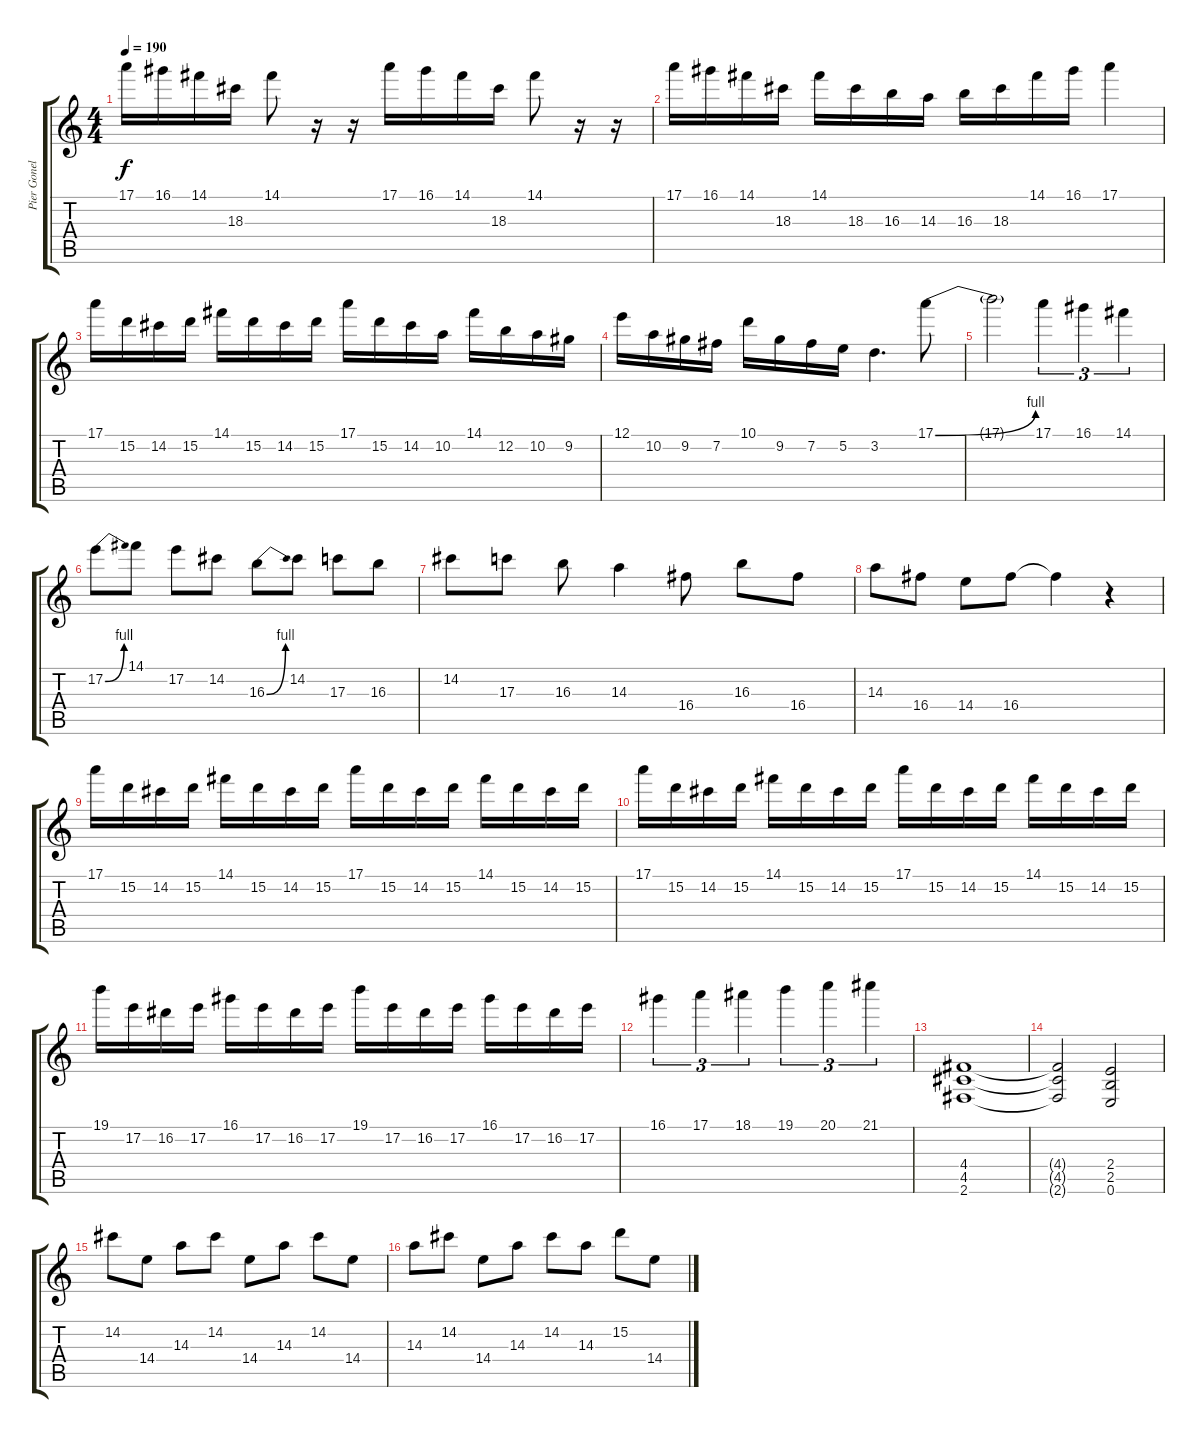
\track ("Pier Gonella guitar 1" "Pier Gonel") {instrument overdrivenguitar}
\staff {score tabs}
\tuning (E4 B3 G3 D3 A2 E2) {hide}
\ts (4 4)
\tempo 190
\clef g2
\ks c
17.1.16{dy f} 16.1.16 14.1.16 18.3.16 14.1.8 r.16 r.16 17.1.16 16.1.16 14.1.16 18.3.16 14.1.8 r.16 r.16 |
17.1.16 16.1.16 14.1.16 18.3.16 14.1.16 18.3.16 16.3.16 14.3.16 16.3.16 18.3.16 14.1.16 16.1.16 17.1.4 |
17.1.16 15.2.16 14.2.16 15.2.16 14.1.16 15.2.16 14.2.16 15.2.16 17.1.16 15.2.16 14.2.16 10.2.16 14.1.16 12.2.16 10.2.16 9.2.16 |
12.1.16 10.2.16 9.2.16 7.2.16 10.1.16 9.2.16 7.2.16 5.2.16 3.2.4{d} 17.1{be (bend 0 0 60 4)}.8 |
17.1{t}.2 17.1.4{tu (3 2)} 16.1.4{tu (3 2)} 14.1.4{tu (3 2)} |
17.2{be (bend 0 0 60 4)}.8 14.1.8 17.2.8 14.2.8 16.3{be (bend 0 0 60 4)}.8 14.2.8 17.3.8 16.3.8 |
14.2.8 17.3.8 16.3.8 14.3.4 16.4.8 16.3.8 16.4.8 |
14.3.8 16.4.8 14.4.8 16.4.8 16.4{t}.4 r.4 |
17.1.16 15.2.16 14.2.16 15.2.16 14.1.16 15.2.16 14.2.16 15.2.16 17.1.16 15.2.16 14.2.16 15.2.16 14.1.16 15.2.16 14.2.16 15.2.16 |
17.1.16 15.2.16 14.2.16 15.2.16 14.1.16 15.2.16 14.2.16 15.2.16 17.1.16 15.2.16 14.2.16 15.2.16 14.1.16 15.2.16 14.2.16 15.2.16 |
19.1.16 17.2.16 16.2.16 17.2.16 16.1.16 17.2.16 16.2.16 17.2.16 19.1.16 17.2.16 16.2.16 17.2.16 16.1.16 17.2.16 16.2.16 17.2.16 |
16.1.4{tu (3 2)} 17.1.4{tu (3 2)} 18.1.4{tu (3 2)} 19.1.4{tu (3 2)} 20.1.4{tu (3 2)} 21.1.4{tu (3 2)} |
(4.4 4.5 2.6).1 |
(4.4{t} 4.5{t} 2.6{t}).2 (2.4 2.5 0.6).2 |
14.2.8 14.4.8 14.3.8 14.2.8 14.4.8 14.3.8 14.2.8 14.4.8 |
14.3.8 14.2.8 14.4.8 14.3.8 14.2.8 14.3.8 15.2.8 14.4.8
